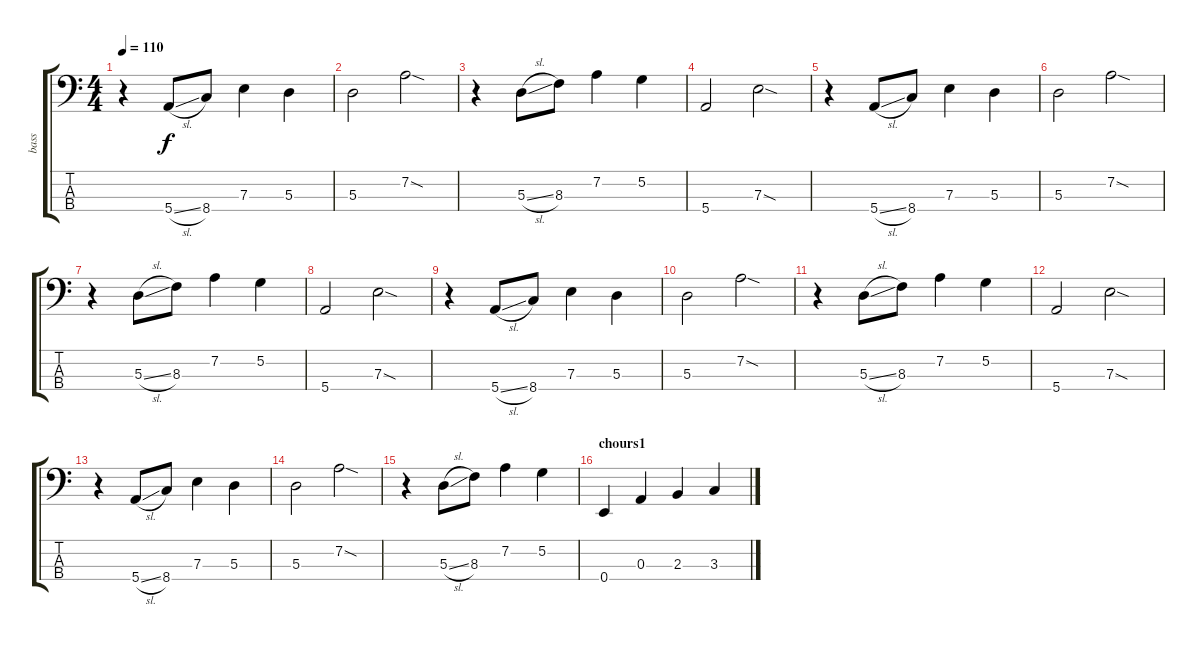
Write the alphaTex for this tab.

\track ("bass" "bass") {instrument electricbasspick}
\staff {score tabs}
\tuning (G2 D2 A1 E1) {hide}
\ts (4 4)
\tempo 110
\clef f4
\ks c
r.4{dy f} 5.4{sl}.8 8.4.8 7.3.4 5.3.4 |
5.3.2 7.2{sod}.2 |
r.4 5.3{sl}.8 8.3.8 7.2.4 5.2.4 |
5.4.2 7.3{sod}.2 |
r.4 5.4{sl}.8 8.4.8 7.3.4 5.3.4 |
5.3.2 7.2{sod}.2 |
r.4 5.3{sl}.8 8.3.8 7.2.4 5.2.4 |
5.4.2 7.3{sod}.2 |
r.4 5.4{sl}.8 8.4.8 7.3.4 5.3.4 |
5.3.2 7.2{sod}.2 |
r.4 5.3{sl}.8 8.3.8 7.2.4 5.2.4 |
5.4.2 7.3{sod}.2 |
r.4 5.4{sl}.8 8.4.8 7.3.4 5.3.4 |
5.3.2 7.2{sod}.2 |
r.4 5.3{sl}.8 8.3.8 7.2.4 5.2.4 |
\section ("" "chours1")
0.4.4 0.3.4 2.3.4 3.3.4
